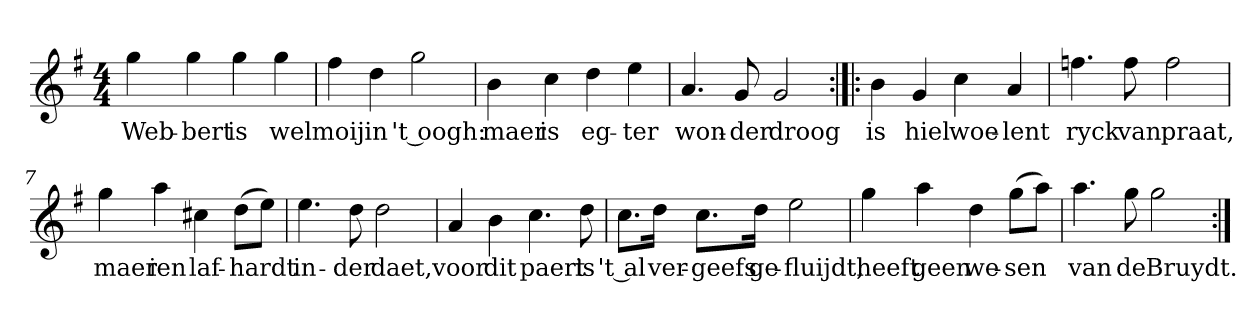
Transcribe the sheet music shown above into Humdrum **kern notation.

**kern	**text
*part1	*part1
*staff1	*staff1
*clefG2	*
*k[f#]	*
*G:	*
*M4/4	*
*MM120	*
=1	=1
4gg	Web-
4gg	-bert
4gg	is
4gg	wel
=2	=2
4ff#	moij
4dd	in
2gg	't oogh:
=3	=3
4b	maer
4cc	is
4dd	eg-
4ee	-ter
=4	=4
4.a	won-
8g	-der
2g	droog
=5:|!|:	=5:|!|:
4b	is
4g	hiel
4cc	woe-
4a	-lent
=6	=6
4.ffn	ryck
8ff	van
2ff	praat,
=7	=7
4gg	maer
4aa	ien
4cc#X	laf-
(8dd\L	-hardt
8ee\J)	.
=8	=8
4.ee	in-
8dd	-der
2dd	daet,
=9	=9
4a	voor
4b	dit
4.cc	paert
8dd	is
=10	=10
8.cc\L	't al
16dd\Jk	ver-
8.cc\L	-geefs
16dd\Jk	ge-
2ee	-fluijdt,
=11	=11
4gg	heeft
4aa	geen
4dd	we-
(8gg\L	-sen
8aa\J)	.
=12	=12
4.aa	van
8gg	de
2gg	Bruydt.
=:|!	=:|!
*-	*-
